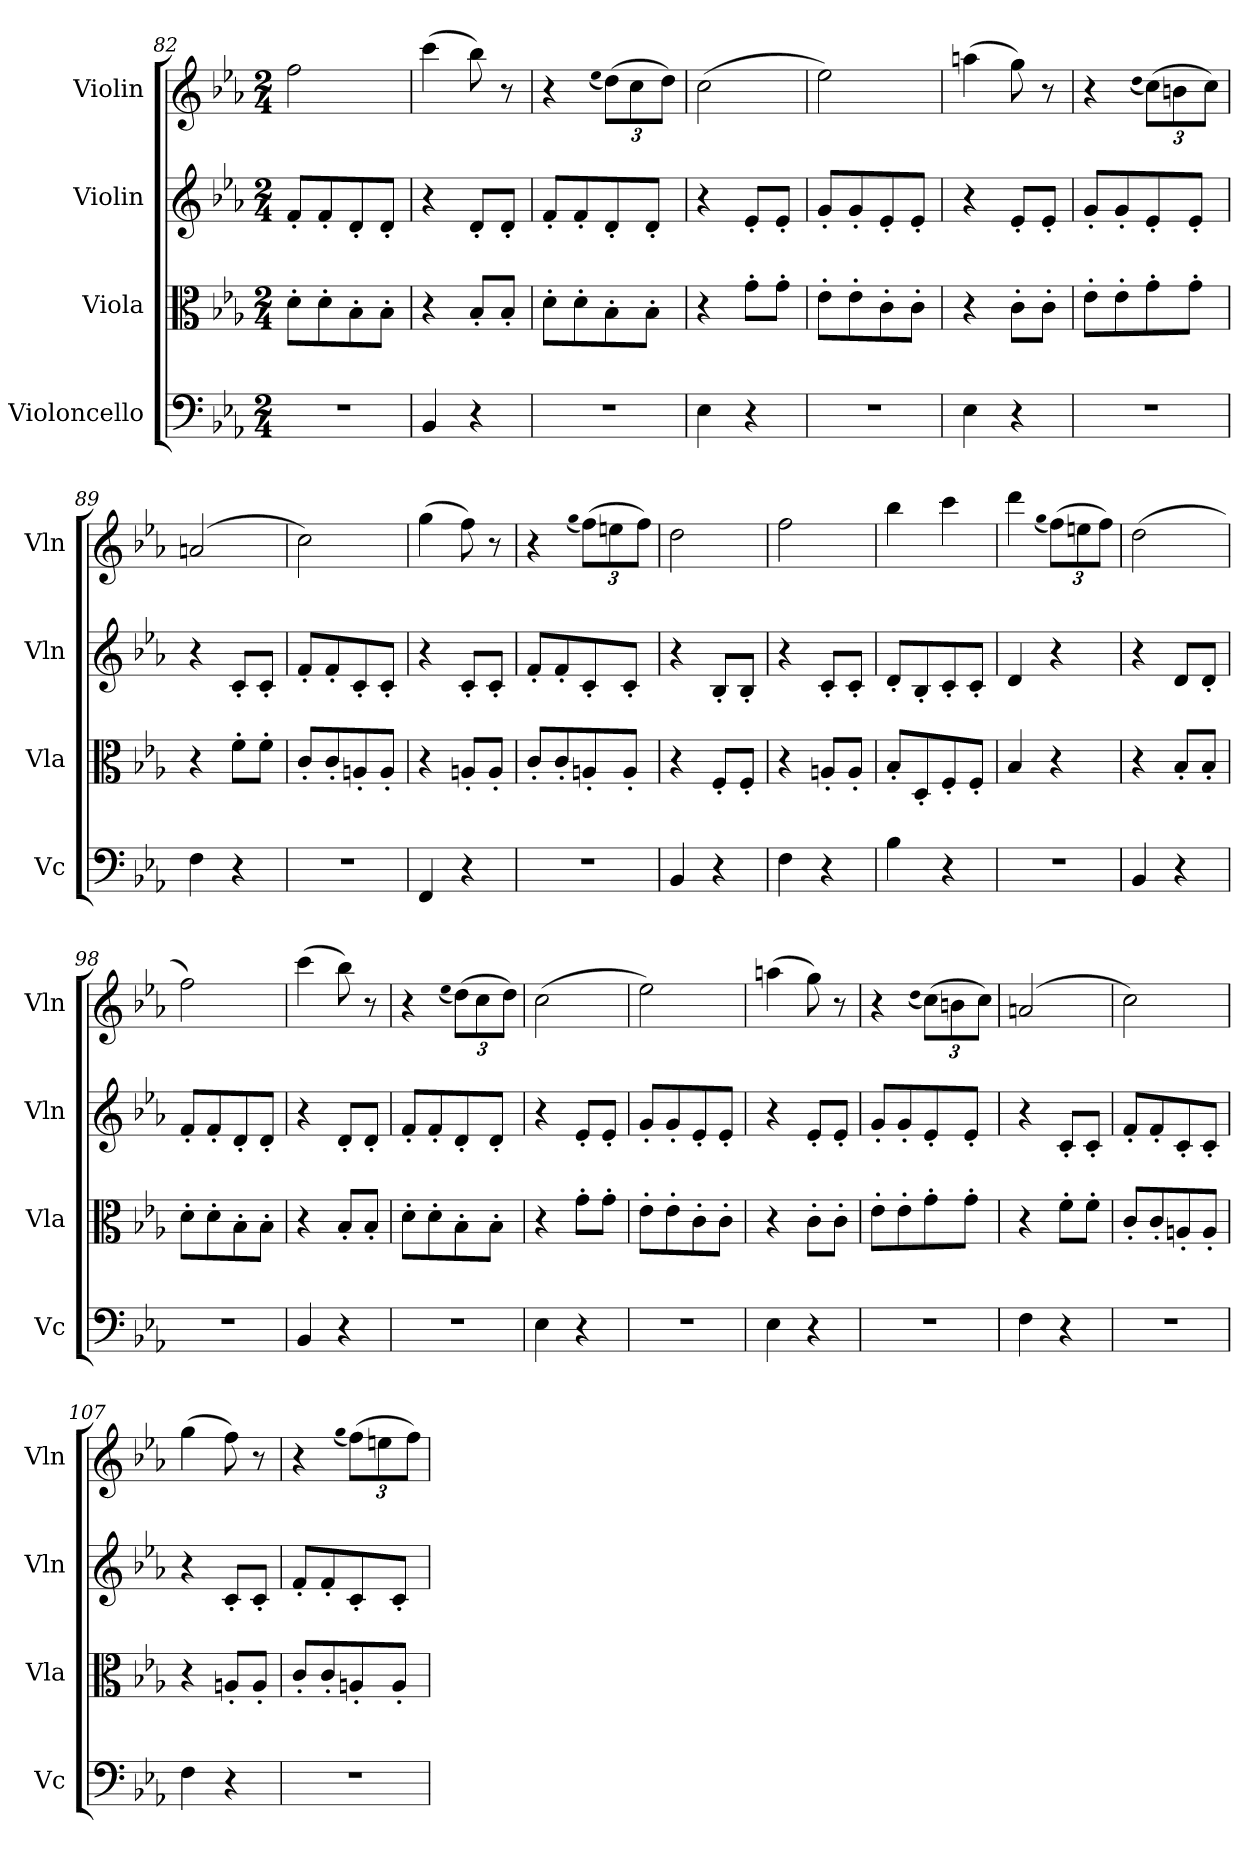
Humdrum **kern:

**kern	**kern	**kern	**kern
*part4	*part3	*part2	*part1
*staff4	*staff3	*staff2	*staff1
*I"Violoncello	*I"Viola	*I"Violin	*I"Violin
*I'Vc	*I'Vla	*I'Vln	*I'Vln
*clefF4	*clefC3	*clefG2	*clefG2
*k[b-e-a-]	*k[b-e-a-]	*k[b-e-a-]	*k[b-e-a-]
*M2/4	*M2/4	*M2/4	*M2/4
=82	=82	=82	=82
2r	8d'\L	8f'/L	2ff\
.	8d'\	8f'/	.
.	8B-'\	8d'/	.
.	8B-'\J	8d'/J	.
=83	=83	=83	=83
4BB-/	4r	4r	(4ccc\
4r	8B-'/L	8d'/L	8bb-\)
.	8B-'/J	8d'/J	8r
=84	=84	=84	=84
2r	8d'\L	8f'/L	4r
.	8d'\	8f'/	.
.	.	.	(qee-
.	8B-'\	8d'/	(12dd\L)
.	.	.	12cc\
.	8B-'\J	8d'/J	.
.	.	.	12dd\J)
=85	=85	=85	=85
4E-\	4r	4r	(2cc\
4r	8g'\L	8e-'/L	.
.	8g'\J	8e-'/J	.
=86	=86	=86	=86
2r	8e-'\L	8g'/L	2ee-\)
.	8e-'\	8g'/	.
.	8c'\	8e-'/	.
.	8c'\J	8e-'/J	.
=87	=87	=87	=87
4E-\	4r	4r	(4aan\
4r	8c'\L	8e-'/L	8gg\)
.	8c'\J	8e-'/J	8r
=88	=88	=88	=88
2r	8e-'\L	8g'/L	4r
.	8e-'\	8g'/	.
.	.	.	(qdd
.	8g'\	8e-'/	(12cc\L)
.	.	.	12bn\
.	8g'\J	8e-'/J	.
.	.	.	12cc\J)
=89	=89	=89	=89
4F\	4r	4r	(2an/
4r	8f'\L	8c'/L	.
.	8f'\J	8c'/J	.
=90	=90	=90	=90
2r	8c'/L	8f'/L	2cc\)
.	8c'/	8f'/	.
.	8An'/	8c'/	.
.	8A'/J	8c'/J	.
=91	=91	=91	=91
4FF/	4r	4r	(4gg\
4r	8An'/L	8c'/L	8ff\)
.	8A'/J	8c'/J	8r
=92	=92	=92	=92
2r	8c'/L	8f'/L	4r
.	8c'/	8f'/	.
.	.	.	(qgg
.	8An'/	8c'/	(12ff\L)
.	.	.	12een\
.	8A'/J	8c'/J	.
.	.	.	12ff\J)
=93	=93	=93	=93
4BB-/	4r	4r	2dd\
4r	8F'/L	8B-'/L	.
.	8F'/J	8B-'/J	.
=94	=94	=94	=94
4F\	4r	4r	2ff\
4r	8An'/L	8c'/L	.
.	8A'/J	8c'/J	.
=95	=95	=95	=95
4B-\	8B-'/L	8d'/L	4bb-\
.	8D'/	8B-'/	.
4r	8F'/	8c'/	4ccc\
.	8F'/J	8c'/J	.
=96	=96	=96	=96
2r	4B-/	4d/	4ddd\
.	.	.	(qgg
.	4r	4r	(12ff\L)
.	.	.	12een\
.	.	.	12ff\J)
=97	=97	=97	=97
4BB-/	4r	4r	(2dd\
4r	8B-'/L	8d/L	.
.	8B-'/J	8d'/J	.
=98	=98	=98	=98
2r	8d'\L	8f'/L	2ff\)
.	8d'\	8f'/	.
.	8B-'\	8d'/	.
.	8B-'\J	8d'/J	.
=99	=99	=99	=99
4BB-/	4r	4r	(4ccc\
4r	8B-'/L	8d'/L	8bb-\)
.	8B-'/J	8d'/J	8r
=100	=100	=100	=100
2r	8d'\L	8f'/L	4r
.	8d'\	8f'/	.
.	.	.	(qee-
.	8B-'\	8d'/	(12dd\L)
.	.	.	12cc\
.	8B-'\J	8d'/J	.
.	.	.	12dd\J)
=101	=101	=101	=101
4E-\	4r	4r	(2cc\
4r	8g'\L	8e-'/L	.
.	8g'\J	8e-'/J	.
=102	=102	=102	=102
2r	8e-'\L	8g'/L	2ee-\)
.	8e-'\	8g'/	.
.	8c'\	8e-'/	.
.	8c'\J	8e-'/J	.
=103	=103	=103	=103
4E-\	4r	4r	(4aan\
4r	8c'\L	8e-'/L	8gg\)
.	8c'\J	8e-'/J	8r
=104	=104	=104	=104
2r	8e-'\L	8g'/L	4r
.	8e-'\	8g'/	.
.	.	.	(qdd
.	8g'\	8e-'/	(12cc\L)
.	.	.	12bn\
.	8g'\J	8e-'/J	.
.	.	.	12cc\J)
=105	=105	=105	=105
4F\	4r	4r	(2an/
4r	8f'\L	8c'/L	.
.	8f'\J	8c'/J	.
=106	=106	=106	=106
2r	8c'/L	8f'/L	2cc\)
.	8c'/	8f'/	.
.	8An'/	8c'/	.
.	8A'/J	8c'/J	.
=107	=107	=107	=107
4F\	4r	4r	(4gg\
4r	8An'/L	8c'/L	8ff\)
.	8A'/J	8c'/J	8r
=108	=108	=108	=108
2r	8c'/L	8f'/L	4r
.	8c'/	8f'/	.
.	.	.	(qgg
.	8An'/	8c'/	(12ff\L)
.	.	.	12een\
.	8A'/J	8c'/J	.
.	.	.	12ff\J)
=	=	=	=
*-	*-	*-	*-
